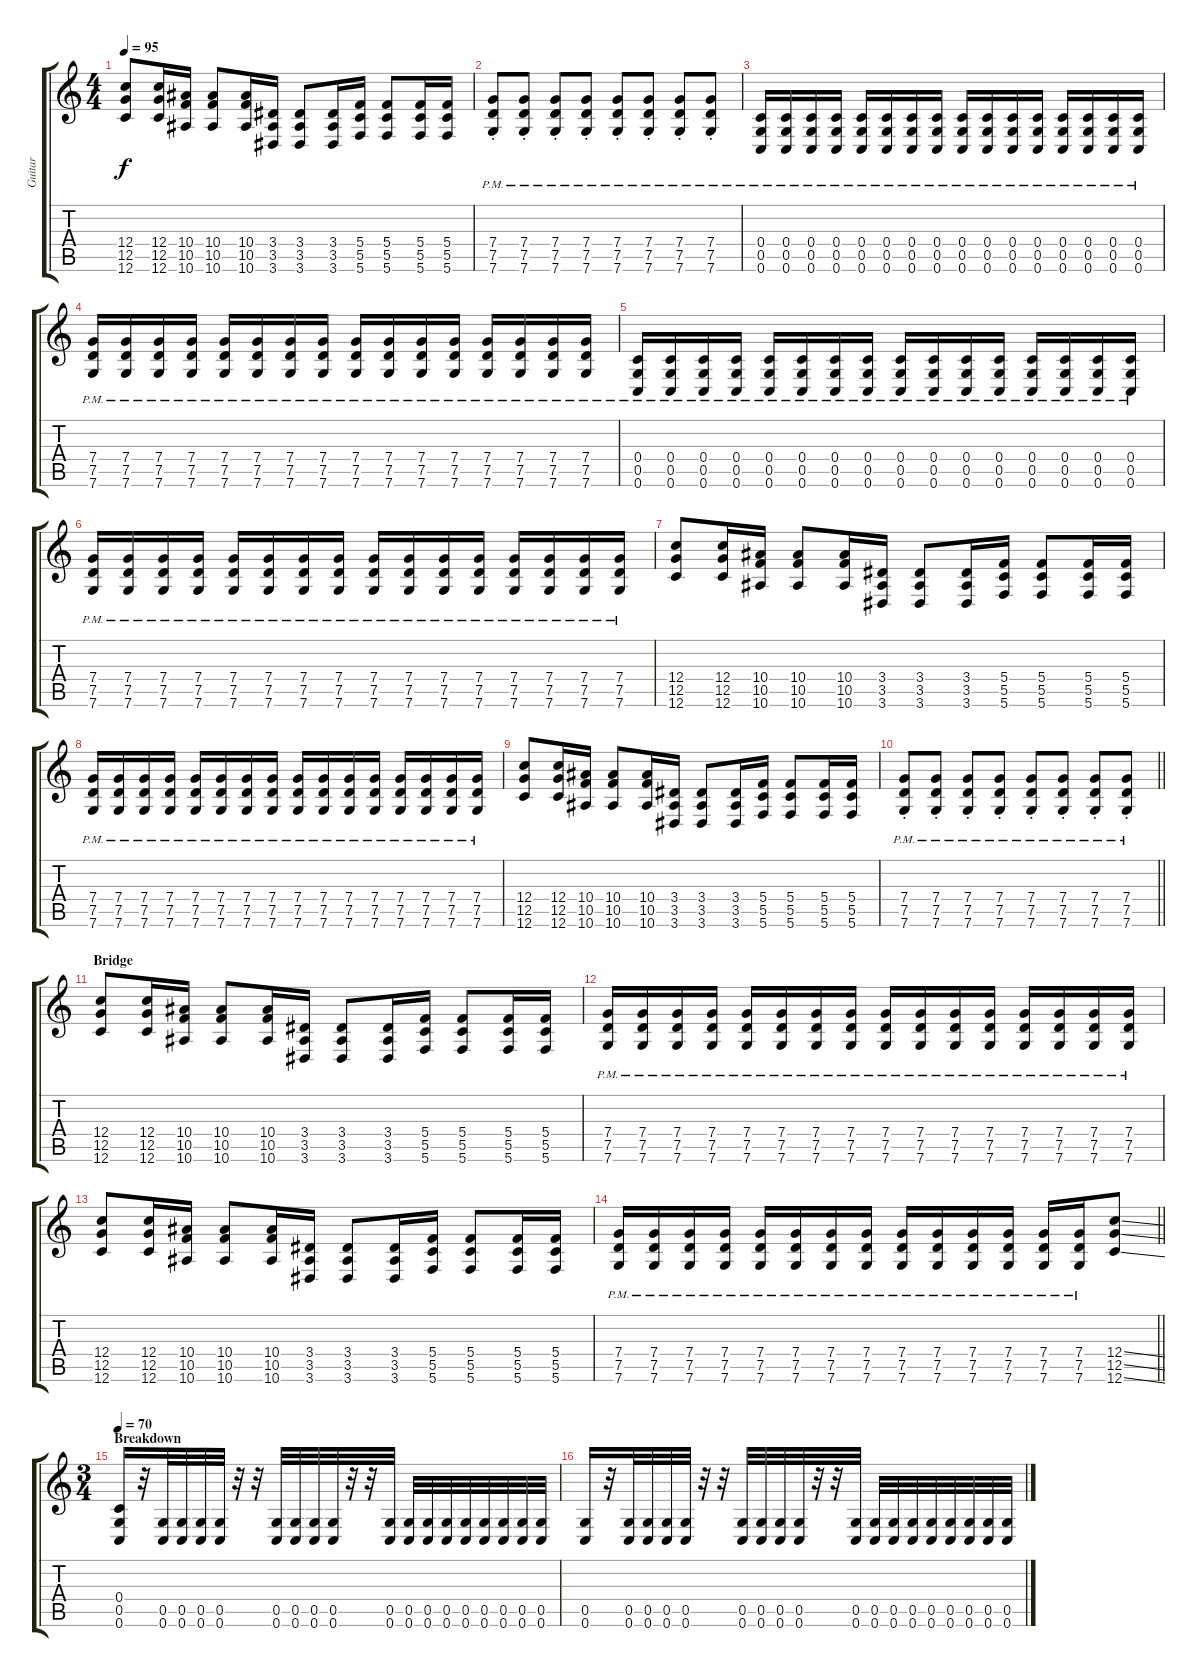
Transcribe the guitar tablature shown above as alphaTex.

\track ("Guitar" "Guitar") {instrument distortionguitar}
\staff {score tabs}
\tuning (D4 A3 F3 C3 G2 C2) {hide}
\ts (4 4)
\tempo 95
\clef g2
\ks c
(12.4 12.5 12.6).8{dy f} (12.4 12.5 12.6).16 (10.4 10.5 10.6).16 (10.4 10.5 10.6).8 (10.4 10.5 10.6).16 (3.4 3.5 3.6).16 (3.4 3.5 3.6).8 (3.4 3.5 3.6).16 (5.4 5.5 5.6).16 (5.4 5.5 5.6).8 (5.4 5.5 5.6).16 (5.4 5.5 5.6).16 |
(7.4{pm st} 7.5{pm st} 7.6{pm st}).8 (7.4{pm st} 7.5{pm st} 7.6{pm st}).8 (7.4{pm st} 7.5{pm st} 7.6{pm st}).8 (7.4{pm st} 7.5{pm st} 7.6{pm st}).8 (7.4{pm st} 7.5{pm st} 7.6{pm st}).8 (7.4{pm st} 7.5{pm st} 7.6{pm st}).8 (7.4{pm st} 7.5{pm st} 7.6{pm st}).8 (7.4{pm st} 7.5{pm st} 7.6{pm st}).8 |
(0.4{pm} 0.5{pm} 0.6{pm}).16 (0.4{pm} 0.5{pm} 0.6{pm}).16 (0.4{pm} 0.5{pm} 0.6{pm}).16 (0.4{pm} 0.5{pm} 0.6{pm}).16 (0.4{pm} 0.5{pm} 0.6{pm}).16 (0.4{pm} 0.5{pm} 0.6{pm}).16 (0.4{pm} 0.5{pm} 0.6{pm}).16 (0.4{pm} 0.5{pm} 0.6{pm}).16 (0.4{pm} 0.5{pm} 0.6{pm}).16 (0.4{pm} 0.5{pm} 0.6{pm}).16 (0.4{pm} 0.5{pm} 0.6{pm}).16 (0.4{pm} 0.5{pm} 0.6{pm}).16 (0.4{pm} 0.5{pm} 0.6{pm}).16 (0.4{pm} 0.5{pm} 0.6{pm}).16 (0.4{pm} 0.5{pm} 0.6{pm}).16 (0.4{pm} 0.5{pm} 0.6{pm}).16 |
(7.4{pm} 7.5{pm} 7.6{pm}).16 (7.4{pm} 7.5{pm} 7.6{pm}).16 (7.4{pm} 7.5{pm} 7.6{pm}).16 (7.4{pm} 7.5{pm} 7.6{pm}).16 (7.4{pm} 7.5{pm} 7.6{pm}).16 (7.4{pm} 7.5{pm} 7.6{pm}).16 (7.4{pm} 7.5{pm} 7.6{pm}).16 (7.4{pm} 7.5{pm} 7.6{pm}).16 (7.4{pm} 7.5{pm} 7.6{pm}).16 (7.4{pm} 7.5{pm} 7.6{pm}).16 (7.4{pm} 7.5{pm} 7.6{pm}).16 (7.4{pm} 7.5{pm} 7.6{pm}).16 (7.4{pm} 7.5{pm} 7.6{pm}).16 (7.4{pm} 7.5{pm} 7.6{pm}).16 (7.4{pm} 7.5{pm} 7.6{pm}).16 (7.4{pm} 7.5{pm} 7.6{pm}).16 |
(0.4{pm} 0.5{pm} 0.6{pm}).16 (0.4{pm} 0.5{pm} 0.6{pm}).16 (0.4{pm} 0.5{pm} 0.6{pm}).16 (0.4{pm} 0.5{pm} 0.6{pm}).16 (0.4{pm} 0.5{pm} 0.6{pm}).16 (0.4{pm} 0.5{pm} 0.6{pm}).16 (0.4{pm} 0.5{pm} 0.6{pm}).16 (0.4{pm} 0.5{pm} 0.6{pm}).16 (0.4{pm} 0.5{pm} 0.6{pm}).16 (0.4{pm} 0.5{pm} 0.6{pm}).16 (0.4{pm} 0.5{pm} 0.6{pm}).16 (0.4{pm} 0.5{pm} 0.6{pm}).16 (0.4{pm} 0.5{pm} 0.6{pm}).16 (0.4{pm} 0.5{pm} 0.6{pm}).16 (0.4{pm} 0.5{pm} 0.6{pm}).16 (0.4{pm} 0.5{pm} 0.6{pm}).16 |
(7.4{pm} 7.5{pm} 7.6{pm}).16 (7.4{pm} 7.5{pm} 7.6{pm}).16 (7.4{pm} 7.5{pm} 7.6{pm}).16 (7.4{pm} 7.5{pm} 7.6{pm}).16 (7.4{pm} 7.5{pm} 7.6{pm}).16 (7.4{pm} 7.5{pm} 7.6{pm}).16 (7.4{pm} 7.5{pm} 7.6{pm}).16 (7.4{pm} 7.5{pm} 7.6{pm}).16 (7.4{pm} 7.5{pm} 7.6{pm}).16 (7.4{pm} 7.5{pm} 7.6{pm}).16 (7.4{pm} 7.5{pm} 7.6{pm}).16 (7.4{pm} 7.5{pm} 7.6{pm}).16 (7.4{pm} 7.5{pm} 7.6{pm}).16 (7.4{pm} 7.5{pm} 7.6{pm}).16 (7.4{pm} 7.5{pm} 7.6{pm}).16 (7.4{pm} 7.5{pm} 7.6{pm}).16 |
(12.4 12.5 12.6).8 (12.4 12.5 12.6).16 (10.4 10.5 10.6).16 (10.4 10.5 10.6).8 (10.4 10.5 10.6).16 (3.4 3.5 3.6).16 (3.4 3.5 3.6).8 (3.4 3.5 3.6).16 (5.4 5.5 5.6).16 (5.4 5.5 5.6).8 (5.4 5.5 5.6).16 (5.4 5.5 5.6).16 |
(7.4{pm} 7.5{pm} 7.6{pm}).16 (7.4{pm} 7.5{pm} 7.6{pm}).16 (7.4{pm} 7.5{pm} 7.6{pm}).16 (7.4{pm} 7.5{pm} 7.6{pm}).16 (7.4{pm} 7.5{pm} 7.6{pm}).16 (7.4{pm} 7.5{pm} 7.6{pm}).16 (7.4{pm} 7.5{pm} 7.6{pm}).16 (7.4{pm} 7.5{pm} 7.6{pm}).16 (7.4{pm} 7.5{pm} 7.6{pm}).16 (7.4{pm} 7.5{pm} 7.6{pm}).16 (7.4{pm} 7.5{pm} 7.6{pm}).16 (7.4{pm} 7.5{pm} 7.6{pm}).16 (7.4{pm} 7.5{pm} 7.6{pm}).16 (7.4{pm} 7.5{pm} 7.6{pm}).16 (7.4{pm} 7.5{pm} 7.6{pm}).16 (7.4{pm} 7.5{pm} 7.6{pm}).16 |
(12.4 12.5 12.6).8 (12.4 12.5 12.6).16 (10.4 10.5 10.6).16 (10.4 10.5 10.6).8 (10.4 10.5 10.6).16 (3.4 3.5 3.6).16 (3.4 3.5 3.6).8 (3.4 3.5 3.6).16 (5.4 5.5 5.6).16 (5.4 5.5 5.6).8 (5.4 5.5 5.6).16 (5.4 5.5 5.6).16 |
\barLineRight lightlight
(7.4{pm st} 7.5{pm st} 7.6{pm st}).8 (7.4{pm st} 7.5{pm st} 7.6{pm st}).8 (7.4{pm st} 7.5{pm st} 7.6{pm st}).8 (7.4{pm st} 7.5{pm st} 7.6{pm st}).8 (7.4{pm st} 7.5{pm st} 7.6{pm st}).8 (7.4{pm st} 7.5{pm st} 7.6{pm st}).8 (7.4{pm st} 7.5{pm st} 7.6{pm st}).8 (7.4{pm st} 7.5{pm st} 7.6{pm st}).8 |
\section ("" "Bridge")
(12.4 12.5 12.6).8 (12.4 12.5 12.6).16 (10.4 10.5 10.6).16 (10.4 10.5 10.6).8 (10.4 10.5 10.6).16 (3.4 3.5 3.6).16 (3.4 3.5 3.6).8 (3.4 3.5 3.6).16 (5.4 5.5 5.6).16 (5.4 5.5 5.6).8 (5.4 5.5 5.6).16 (5.4 5.5 5.6).16 |
(7.4{pm} 7.5{pm} 7.6{pm}).16 (7.4{pm} 7.5{pm} 7.6{pm}).16 (7.4{pm} 7.5{pm} 7.6{pm}).16 (7.4{pm} 7.5{pm} 7.6{pm}).16 (7.4{pm} 7.5{pm} 7.6{pm}).16 (7.4{pm} 7.5{pm} 7.6{pm}).16 (7.4{pm} 7.5{pm} 7.6{pm}).16 (7.4{pm} 7.5{pm} 7.6{pm}).16 (7.4{pm} 7.5{pm} 7.6{pm}).16 (7.4{pm} 7.5{pm} 7.6{pm}).16 (7.4{pm} 7.5{pm} 7.6{pm}).16 (7.4{pm} 7.5{pm} 7.6{pm}).16 (7.4{pm} 7.5{pm} 7.6{pm}).16 (7.4{pm} 7.5{pm} 7.6{pm}).16 (7.4{pm} 7.5{pm} 7.6{pm}).16 (7.4{pm} 7.5{pm} 7.6{pm}).16 |
(12.4 12.5 12.6).8 (12.4 12.5 12.6).16 (10.4 10.5 10.6).16 (10.4 10.5 10.6).8 (10.4 10.5 10.6).16 (3.4 3.5 3.6).16 (3.4 3.5 3.6).8 (3.4 3.5 3.6).16 (5.4 5.5 5.6).16 (5.4 5.5 5.6).8 (5.4 5.5 5.6).16 (5.4 5.5 5.6).16 |
\barLineRight lightlight
(7.4{pm} 7.5{pm} 7.6{pm}).16 (7.4{pm} 7.5{pm} 7.6{pm}).16 (7.4{pm} 7.5{pm} 7.6{pm}).16 (7.4{pm} 7.5{pm} 7.6{pm}).16 (7.4{pm} 7.5{pm} 7.6{pm}).16 (7.4{pm} 7.5{pm} 7.6{pm}).16 (7.4{pm} 7.5{pm} 7.6{pm}).16 (7.4{pm} 7.5{pm} 7.6{pm}).16 (7.4{pm} 7.5{pm} 7.6{pm}).16 (7.4{pm} 7.5{pm} 7.6{pm}).16 (7.4{pm} 7.5{pm} 7.6{pm}).16 (7.4{pm} 7.5{pm} 7.6{pm}).16 (7.4{pm} 7.5{pm} 7.6{pm}).16 (7.4{pm} 7.5{pm} 7.6{pm}).16 (12.4{ss} 12.5{ss} 12.6{ss}).8 |
\ts (3 4)
\section ("" "Breakdown")
\tempo 70
(0.4 0.5 0.6).16 r.32 (0.5 0.6).32 (0.5 0.6).32 (0.5 0.6).32 (0.5 0.6).32 r.32 r.32 (0.5 0.6).32 (0.5 0.6).32 (0.5 0.6).32 (0.5 0.6).32 r.32 r.32 (0.5 0.6).32 (0.5 0.6).32 (0.5 0.6).32 (0.5 0.6).32 (0.5 0.6).32 (0.5 0.6).32 (0.5 0.6).32 (0.5 0.6).32 (0.5 0.6).32 |
(0.5 0.6).16 r.32 (0.5 0.6).32 (0.5 0.6).32 (0.5 0.6).32 (0.5 0.6).32 r.32 r.32 (0.5 0.6).32 (0.5 0.6).32 (0.5 0.6).32 (0.5 0.6).32 r.32 r.32 (0.5 0.6).32 (0.5 0.6).32 (0.5 0.6).32 (0.5 0.6).32 (0.5 0.6).32 (0.5 0.6).32 (0.5 0.6).32 (0.5 0.6).32 (0.5 0.6).32
